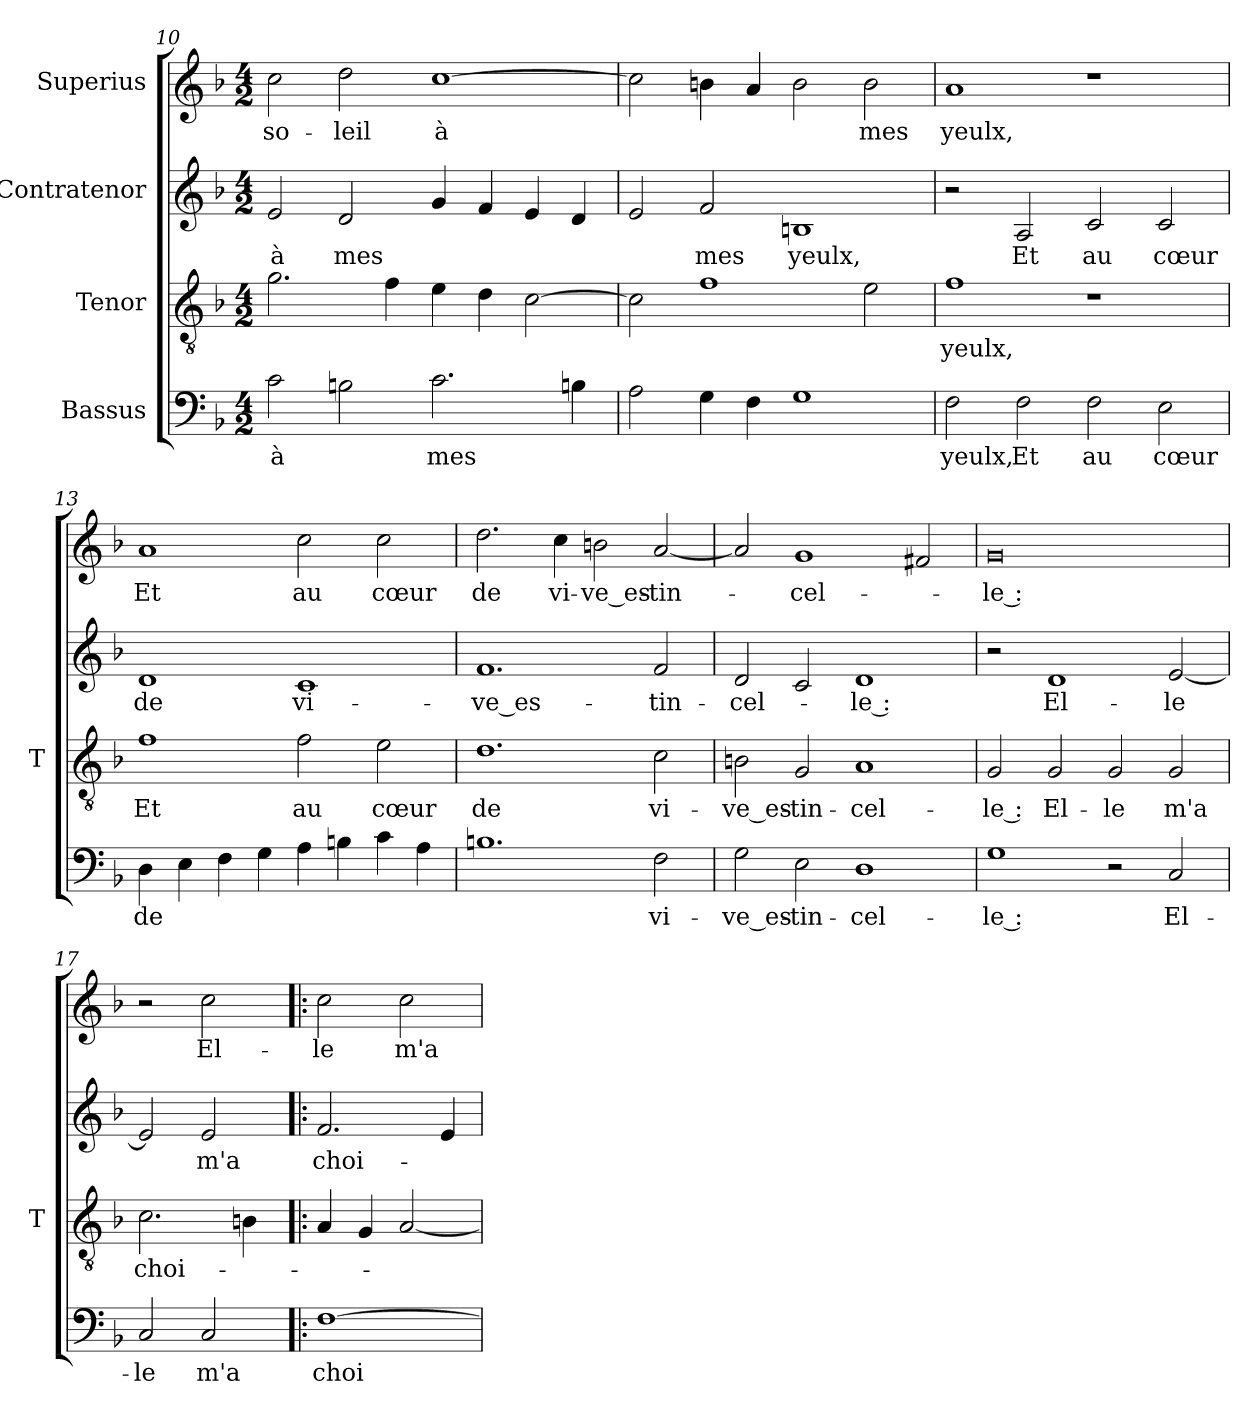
**kern	**text	**kern	**text	**kern	**text	**kern	**text
*part4	*part4	*part3	*part3	*part2	*part2	*part1	*part1
*staff4	*staff4	*staff3	*staff3	*staff2	*staff2	*staff1	*staff1
*I"Bassus	*	*I"Tenor	*	*I"Contratenor	*	*I"Superius	*
*	*	*I'T	*	*	*	*	*
*clefF4	*	*clefGv2	*	*clefG2	*	*clefG2	*
*k[b-]	*	*k[b-]	*	*k[b-]	*	*k[b-]	*
*M4/2	*	*M4/2	*	*M4/2	*	*M4/2	*
=10	=10	=10	=10	=10	=10	=10	=10
2c	-à	2.g	.	2e	-à	2cc	so-
2Bn	.	.	.	2d	-mes	2dd	-leil
.	.	4f	.	.	.	.	.
2.c	-mes	4e	.	4g	.	[1cc	-à
.	.	4d	.	4f	.	.	.
.	.	[2c	.	4e	.	.	.
4Bn	.	.	.	4d	.	.	.
=11	=11	=11	=11	=11	=11	=11	=11
2A	.	2c]	.	2e	.	2cc]	.
4G	.	1f	.	2f	-mes	4b	.
4F	.	.	.	.	.	4a	.
1G	.	.	.	1Bn	-yeulx,	2b	.
.	.	2e	.	.	.	2b	-mes
=12	=12	=12	=12	=12	=12	=12	=12
2F	-yeulx,	1f	-yeulx,	2r	.	1a	-yeulx,
2F	-Et	.	.	2A	-Et	.	.
2F	-au	1r	.	2c	-au	1r	.
2E	-cœur	.	.	2c	-cœur	.	.
=13	=13	=13	=13	=13	=13	=13	=13
4D	-de	1f	-Et	1d	-de	1a	-Et
4E	.	.	.	.	.	.	.
4F	.	.	.	.	.	.	.
4G	.	.	.	.	.	.	.
4A	.	2f	-au	1c	vi-	2cc	-au
4Bn	.	.	.	.	.	.	.
4c	.	2e	-cœur	.	.	2cc	-cœur
4A	.	.	.	.	.	.	.
=14	=14	=14	=14	=14	=14	=14	=14
1.Bn	.	1.d	-de	1.f	ve_es-	2.dd	-de
.	.	.	.	.	.	4cc	vi-
.	.	.	.	.	.	2b	ve_es-
2F	vi-	2c	vi-	2f	tin-	[2a	tin-
=15	=15	=15	=15	=15	=15	=15	=15
2G	ve_es-	2Bn	ve_es-	2d	cel-	2a]	.
2E	tin-	2G	tin-	2c	.	1g	cel-
1D	cel-	1A	cel-	1d	-le :	.	.
.	.	.	.	.	.	2f#X	.
=16	=16	=16	=16	=16	=16	=16	=16
1G	-le :	2G	-le :	2r	.	0g	-le :
.	.	2G	El-	1d	El-	.	.
2r	.	2G	-le	.	.	.	.
2C	El-	2G	-m'a	[2e	-le	.	.
=17	=17	=17	=17	=17	=17	=17	=17
2C	-le	2.c	choi-	2e]	.	2r	.
2C	-m'a	.	.	2e	-m'a	2cc	El-
.	.	4Bn	.	.	.	.	.
=18!|:	=18!|:	=18!|:	=18!|:	=18!|:	=18!|:	=18!|:	=18!|:
[1F	choi-	4A	.	2.f	choi-	2cc	-le
.	.	4G	.	.	.	.	.
.	.	[2A	.	.	.	2cc	-m'a
.	.	.	.	4e	.	.	.
=	=	=	=	=	=	=	=
*-	*-	*-	*-	*-	*-	*-	*-
